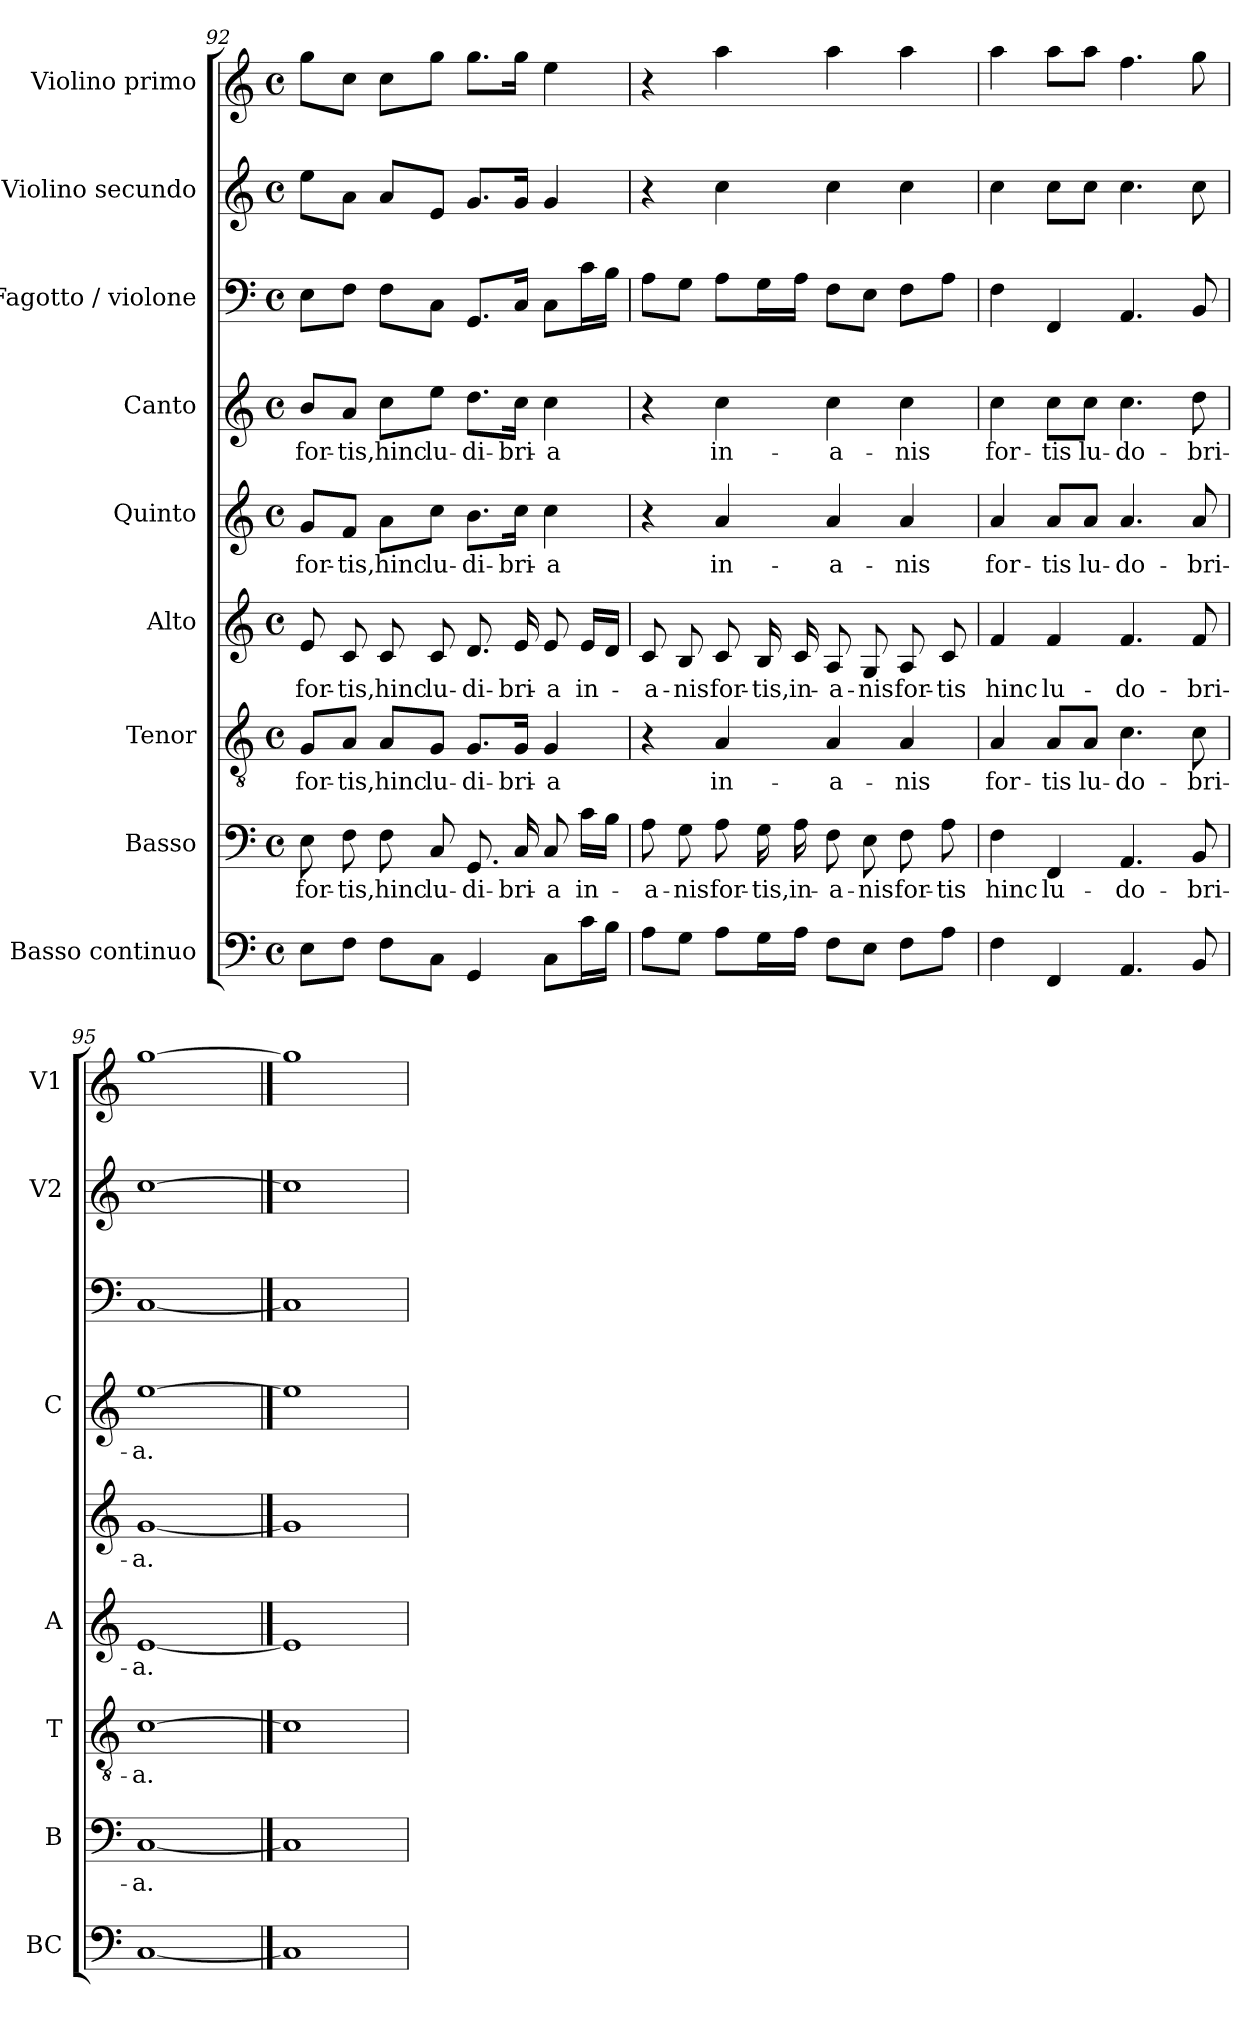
**kern	**kern	**text	**kern	**text	**kern	**text	**kern	**text	**kern	**text	**kern	**kern	**kern
*part9	*part8	*part8	*part7	*part7	*part6	*part6	*part5	*part5	*part4	*part4	*part3	*part2	*part1
*staff9	*staff8	*staff8	*staff7	*staff7	*staff6	*staff6	*staff5	*staff5	*staff4	*staff4	*staff3	*staff2	*staff1
*I"Basso continuo	*I"Basso	*	*I"Tenor	*	*I"Alto	*	*I"Quinto	*	*I"Canto	*	*I"Fagotto / violone	*I"Violino secundo	*I"Violino primo
*I'BC	*I'B	*	*I'T	*	*I'A	*	*	*	*I'C	*	*	*I'V2	*I'V1
*clefF4	*clefF4	*	*clefGv2	*	*clefG2	*	*clefG2	*	*clefG2	*	*clefF4	*clefG2	*clefG2
*k[]	*k[]	*	*k[]	*	*k[]	*	*k[]	*	*k[]	*	*k[]	*k[]	*k[]
*C:	*C:	*	*C:	*	*C:	*	*C:	*	*C:	*	*C:	*C:	*C:
*M4/4	*M4/4	*	*M4/4	*	*M4/4	*	*M4/4	*	*M4/4	*	*M4/4	*M4/4	*M4/4
*met(c)	*met(c)	*	*met(c)	*	*met(c)	*	*met(c)	*	*met(c)	*	*met(c)	*met(c)	*met(c)
=92	=92	=92	=92	=92	=92	=92	=92	=92	=92	=92	=92	=92	=92
!	!	!LO:LY:b	!	!LO:LY:b	!	!LO:LY:b	!	!LO:LY:b	!	!LO:LY:b	!	!	!
8E\L	8E\	for-	8G/L	for-	8e/	for-	8g/L	for-	8b/L	for-	8E\L	8ee\L	8gg\L
!	!	!LO:LY:b	!	!LO:LY:b	!	!LO:LY:b	!	!LO:LY:b	!	!LO:LY:b	!	!	!
8F\J	8F\	-tis,	8A/J	-tis,	8c/	-tis,	8f/J	-tis,	8a/J	-tis,	8F\J	8a\J	8cc\J
!	!	!LO:LY:b	!	!LO:LY:b	!	!LO:LY:b	!	!LO:LY:b	!	!LO:LY:b	!	!	!
8F\L	8F\	hinc	8A/L	hinc	8c/	hinc	8a\L	hinc	8cc\L	hinc	8F\L	8a/L	8cc\L
!	!	!LO:LY:b	!	!LO:LY:b	!	!LO:LY:b	!	!LO:LY:b	!	!LO:LY:b	!	!	!
8C\J	8C/	lu-	8G/J	lu-	8c/	lu-	8cc\J	lu-	8ee\J	lu-	8C\J	8e/J	8gg\J
!	!	!LO:LY:b	!	!LO:LY:b	!	!LO:LY:b	!	!LO:LY:b	!	!LO:LY:b	!	!	!
4GG/	8.GG/	-di-	8.G/L	-di-	8.d/	-di-	8.b\L	-di-	8.dd\L	-di-	8.GG/L	8.g/L	8.gg\L
!	!	!LO:LY:b	!	!LO:LY:b	!	!LO:LY:b	!	!LO:LY:b	!	!LO:LY:b	!	!	!
.	16C/	-bri-	16G/Jk	-bri-	16e/	-bri-	16cc\Jk	-bri-	16cc\Jk	-bri-	16C/Jk	16g/Jk	16gg\Jk
!	!	!LO:LY:b	!	!LO:LY:b	!	!LO:LY:b	!	!LO:LY:b	!	!LO:LY:b	!	!	!
8C\L	8C/	-a	4G/	-a	8e/	-a	4cc\	-a	4cc\	-a	8C\L	4g/	4ee\
!	!	!LO:LY:b	!	!	!	!LO:LY:b	!	!	!	!	!	!	!
16c\L	16c\LL	in-	.	.	16e/LL	in-	.	.	.	.	16c\L	.	.
16B\JJ	16B\JJ	.	.	.	16d/JJ	.	.	.	.	.	16B\JJ	.	.
!!LO:PB:g=z
=93	=93	=93	=93	=93	=93	=93	=93	=93	=93	=93	=93	=93	=93
!	!	!LO:LY:b	!	!	!	!LO:LY:b	!	!	!	!	!	!	!
8A\L	8A\	-a-	4r	.	8c/	-a-	4r	.	4r	.	8A\L	4r	4r
!	!	!LO:LY:b	!	!	!	!LO:LY:b	!	!	!	!	!	!	!
8G\J	8G\	-nis	.	.	8B/	-nis	.	.	.	.	8G\J	.	.
!	!	!LO:LY:b	!	!LO:LY:b	!	!LO:LY:b	!	!LO:LY:b	!	!LO:LY:b	!	!	!
8A\L	8A\	for-	4A/	in-	8c/	for-	4a/	in-	4cc\	in-	8A\L	4cc\	4aa\
!	!	!LO:LY:b	!	!	!	!LO:LY:b	!	!	!	!	!	!	!
16G\L	16G\	-tis,	.	.	16B/	-tis,	.	.	.	.	16G\L	.	.
!	!	!LO:LY:b	!	!	!	!LO:LY:b	!	!	!	!	!	!	!
16A\JJ	16A\	in-	.	.	16c/	in-	.	.	.	.	16A\JJ	.	.
!	!	!LO:LY:b	!	!LO:LY:b	!	!LO:LY:b	!	!LO:LY:b	!	!LO:LY:b	!	!	!
8F\L	8F\	-a-	4A/	-a-	8A/	-a-	4a/	-a-	4cc\	-a-	8F\L	4cc\	4aa\
!	!	!LO:LY:b	!	!	!	!LO:LY:b	!	!	!	!	!	!	!
8E\J	8E\	-nis	.	.	8G/	-nis	.	.	.	.	8E\J	.	.
!	!	!LO:LY:b	!	!LO:LY:b	!	!LO:LY:b	!	!LO:LY:b	!	!LO:LY:b	!	!	!
8F\L	8F\	for-	4A/	-nis	8A/	for-	4a/	-nis	4cc\	-nis	8F\L	4cc\	4aa\
!	!	!LO:LY:b	!	!	!	!LO:LY:b	!	!	!	!	!	!	!
8A\J	8A\	-tis	.	.	8c/	-tis	.	.	.	.	8A\J	.	.
=94	=94	=94	=94	=94	=94	=94	=94	=94	=94	=94	=94	=94	=94
!	!	!LO:LY:b	!	!LO:LY:b	!	!LO:LY:b	!	!LO:LY:b	!	!LO:LY:b	!	!	!
4F\	4F\	hinc	4A/	for-	4f/	hinc	4a/	for-	4cc\	for-	4F\	4cc\	4aa\
!	!	!LO:LY:b	!	!LO:LY:b	!	!LO:LY:b	!	!LO:LY:b	!	!LO:LY:b	!	!	!
4FF/	4FF/	lu-	8A/L	-tis	4f/	lu-	8a/L	-tis	8cc\L	-tis	4FF/	8cc\L	8aa\L
!	!	!	!	!LO:LY:b	!	!	!	!LO:LY:b	!	!LO:LY:b	!	!	!
.	.	.	8A/J	lu-	.	.	8a/J	lu-	8cc\J	lu-	.	8cc\J	8aa\J
!	!	!LO:LY:b	!	!LO:LY:b	!	!LO:LY:b	!	!LO:LY:b	!	!LO:LY:b	!	!	!
4.AA/	4.AA/	-do-	4.c\	-do-	4.f/	-do-	4.a/	-do-	4.cc\	-do-	4.AA/	4.cc\	4.ff\
!	!	!LO:LY:b	!	!LO:LY:b	!	!LO:LY:b	!	!LO:LY:b	!	!LO:LY:b	!	!	!
8BB/	8BB/	-bri-	8c\	-bri-	8f/	-bri-	8a/	-bri-	8dd\	-bri-	8BB/	8cc\	8gg\
=95	=95	=95	=95	=95	=95	=95	=95	=95	=95	=95	=95	=95	=95
!	!	!LO:LY:b	!	!LO:LY:b	!	!LO:LY:b	!	!LO:LY:b	!	!LO:LY:b	!	!	!
[1C	[1C	-a.	[1c	-a.	[1e	-a.	[1g	-a.	[1ee	-a.	[1C	[1cc	[1gg
==96	==96	==96	==96	==96	==96	==96	==96	==96	==96	==96	==96	==96	==96
1C]	1C]	.	1c]	.	1e]	.	1g]	.	1ee]	.	1C]	1cc]	1gg]
=	=	=	=	=	=	=	=	=	=	=	=	=	=
*-	*-	*-	*-	*-	*-	*-	*-	*-	*-	*-	*-	*-	*-
